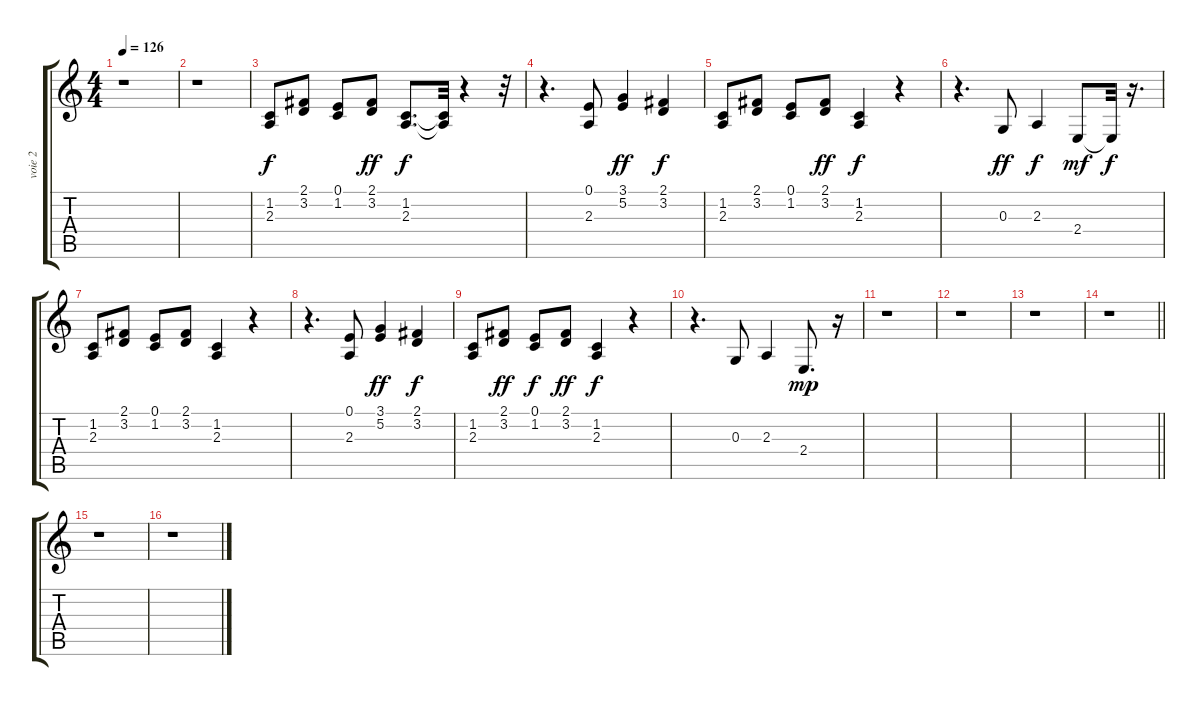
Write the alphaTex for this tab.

\track ("voie 2" "voie 2") {instrument trombone}
\staff {score tabs}
\tuning (E4 B3 G3 D3 A2 E2) {hide}
\ts (4 4)
\tempo 126
\clef g2
\ks c
r.1{dy mp} |
r.1 |
(1.2 2.3).8{dy f} (2.1 3.2).8 (0.1 1.2).8 (2.1 3.2).8{dy ff} (1.2 2.3).8{d dy f} (1.2{t} 2.3{t}).32 r.4 r.32 |
r.4{d} (0.1 2.3).8 (3.1 5.2).4{dy ff} (2.1 3.2).4{dy f} |
(1.2 2.3).8 (2.1 3.2).8 (0.1 1.2).8 (2.1 3.2).8{dy ff} (1.2 2.3).4{dy f} r.4 |
r.4{d} 0.3.8{dy ff} 2.3.4{dy f} 2.4.8{dy mf} 2.4{t}.32{dy f} r.16{d} |
(1.2 2.3).8 (2.1 3.2).8 (0.1 1.2).8 (2.1 3.2).8 (1.2 2.3).4 r.4 |
r.4{d} (0.1 2.3).8 (3.1 5.2).4{dy ff} (2.1 3.2).4{dy f} |
(1.2 2.3).8 (2.1 3.2).8{dy ff} (0.1 1.2).8{dy f} (2.1 3.2).8{dy ff} (1.2 2.3).4{dy f} r.4 |
r.4{d} 0.3.8 2.3.4 2.4.8{d dy mp} r.16 |
r.1 |
r.1 |
r.1 |
\barLineRight lightlight
r.1 |
r.1 |
r.1
